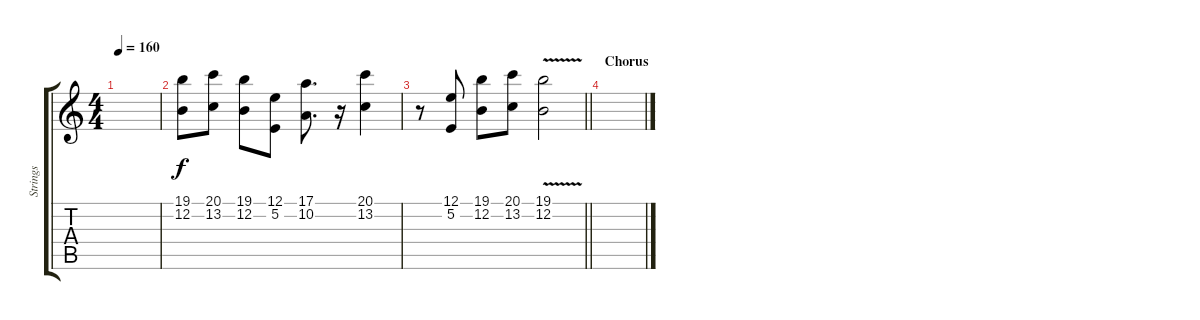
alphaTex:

\track ("Strings" "Strings") {instrument stringensemble1}
\staff {score tabs}
\tuning (E4 B3 G3 D3 A2 E2) {hide}
\ts (4 4)
\tempo 160
\clef g2
\ks c
|
(19.1 12.2).8{dy f} (20.1 13.2).8 (19.1 12.2).8 (12.1 5.2).8 (17.1 10.2).8{d} r.16 (20.1 13.2).4 |
\barLineRight lightlight
r.8 (12.1 5.2).8 (19.1 12.2).8 (20.1 13.2).8 (19.1{v} 12.2).2 |
\section ("" "Chorus")
